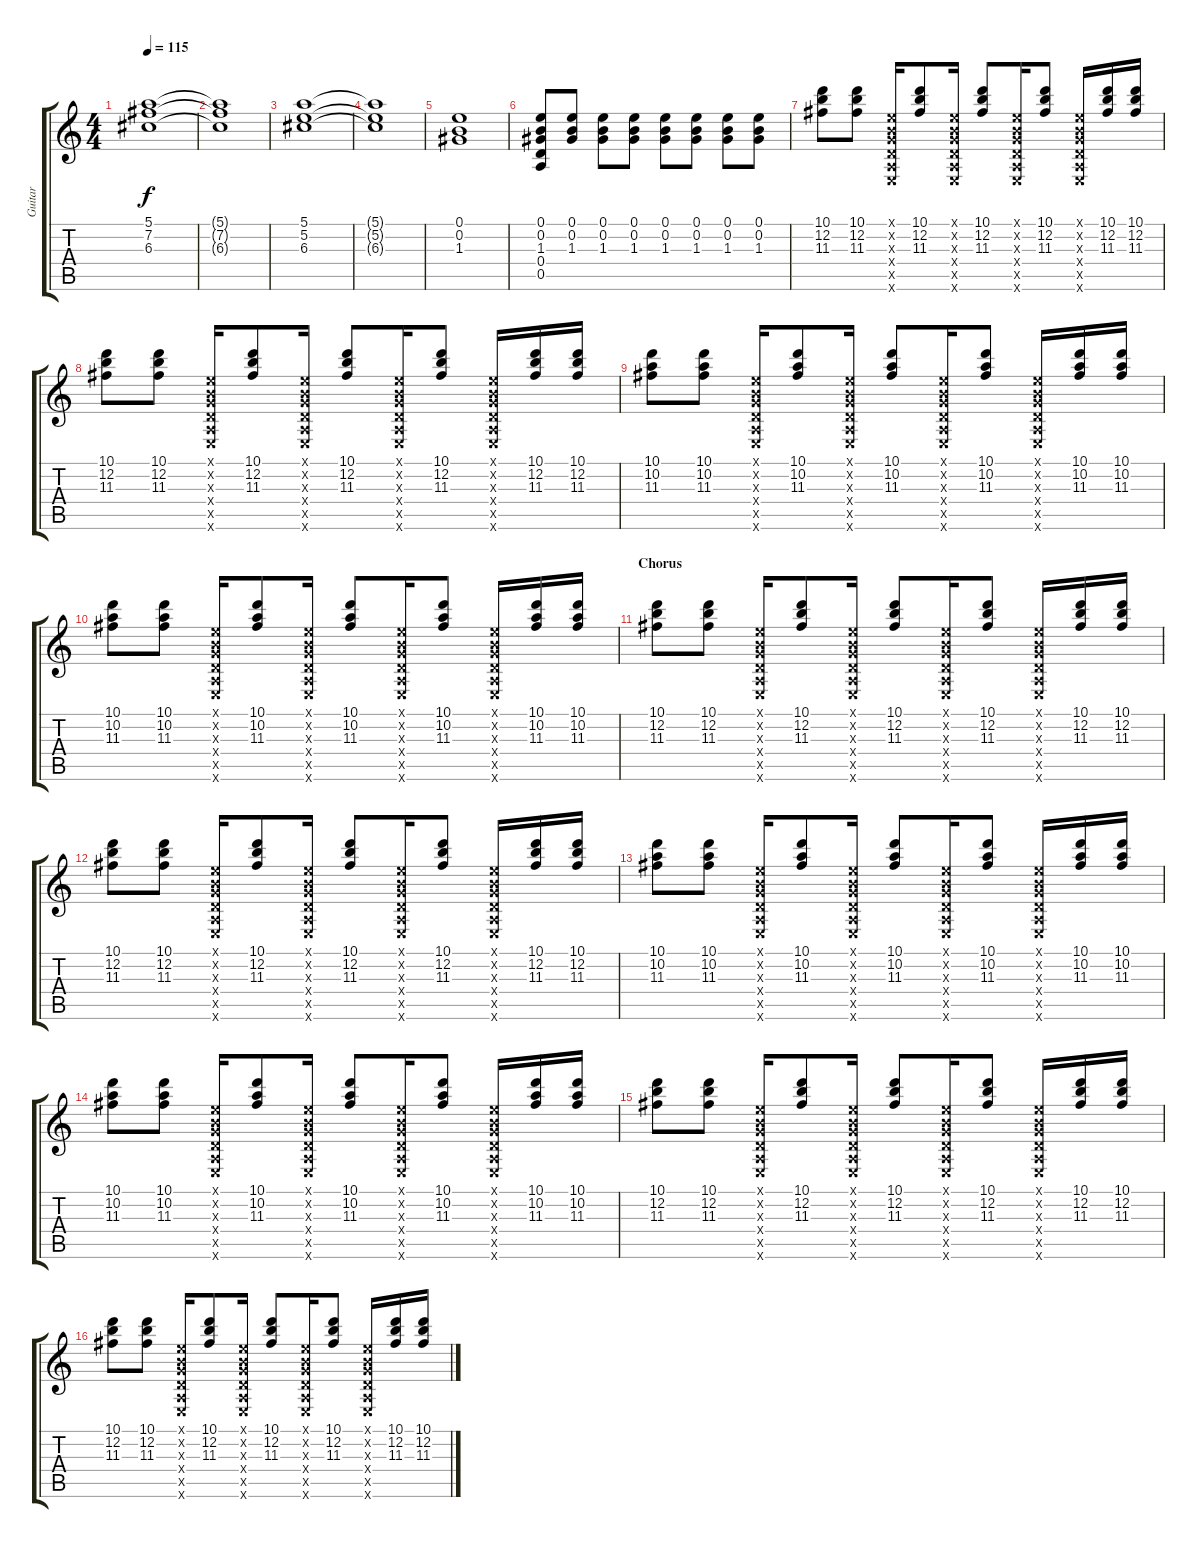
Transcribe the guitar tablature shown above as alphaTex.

\track ("Guitar" "Guitar") {instrument distortionguitar}
\staff {score tabs}
\tuning (E4 B3 G3 D3 A2 E2) {hide}
\ts (4 4)
\tempo 115
\clef g2
\ks c
(5.1 7.2 6.3).1{dy f} |
(5.1{t} 7.2{t} 6.3{t}).1 |
(5.1 5.2 6.3).1 |
(5.1{t} 5.2{t} 6.3{t}).1 |
(0.1 0.2 1.3).1 |
(0.1 0.2 1.3 0.4 0.5).8 (0.1 0.2 1.3).8 (0.1 0.2 1.3).8 (0.1 0.2 1.3).8 (0.1 0.2 1.3).8 (0.1 0.2 1.3).8 (0.1 0.2 1.3).8 (0.1 0.2 1.3).8 |
(10.1 12.2 11.3).8{volume 6 instrument overdrivenguitar} (10.1 12.2 11.3).8 (0.1{x} 0.2{x} 0.3{x} 0.4{x} 0.5{x} 0.6{x}).16 (10.1 12.2 11.3).8 (0.1{x} 0.2{x} 0.3{x} 0.4{x} 0.5{x} 0.6{x}).16 (10.1 12.2 11.3).8 (0.1{x} 0.2{x} 0.3{x} 0.4{x} 0.5{x} 0.6{x}).16 (10.1 12.2 11.3).8 (0.1{x} 0.2{x} 0.3{x} 0.4{x} 0.5{x} 0.6{x}).16 (10.1 12.2 11.3).16 (10.1 12.2 11.3).16 |
(10.1 12.2 11.3).8 (10.1 12.2 11.3).8 (0.1{x} 0.2{x} 0.3{x} 0.4{x} 0.5{x} 0.6{x}).16 (10.1 12.2 11.3).8 (0.1{x} 0.2{x} 0.3{x} 0.4{x} 0.5{x} 0.6{x}).16 (10.1 12.2 11.3).8 (0.1{x} 0.2{x} 0.3{x} 0.4{x} 0.5{x} 0.6{x}).16 (10.1 12.2 11.3).8 (0.1{x} 0.2{x} 0.3{x} 0.4{x} 0.5{x} 0.6{x}).16 (10.1 12.2 11.3).16 (10.1 12.2 11.3).16 |
(10.1 10.2 11.3).8 (10.1 10.2 11.3).8 (0.1{x} 0.2{x} 0.3{x} 0.4{x} 0.5{x} 0.6{x}).16 (10.1 10.2 11.3).8 (0.1{x} 0.2{x} 0.3{x} 0.4{x} 0.5{x} 0.6{x}).16 (10.1 10.2 11.3).8 (0.1{x} 0.2{x} 0.3{x} 0.4{x} 0.5{x} 0.6{x}).16 (10.1 10.2 11.3).8 (0.1{x} 0.2{x} 0.3{x} 0.4{x} 0.5{x} 0.6{x}).16 (10.1 10.2 11.3).16 (10.1 10.2 11.3).16 |
(10.1 10.2 11.3).8 (10.1 10.2 11.3).8 (0.1{x} 0.2{x} 0.3{x} 0.4{x} 0.5{x} 0.6{x}).16 (10.1 10.2 11.3).8 (0.1{x} 0.2{x} 0.3{x} 0.4{x} 0.5{x} 0.6{x}).16 (10.1 10.2 11.3).8 (0.1{x} 0.2{x} 0.3{x} 0.4{x} 0.5{x} 0.6{x}).16 (10.1 10.2 11.3).8 (0.1{x} 0.2{x} 0.3{x} 0.4{x} 0.5{x} 0.6{x}).16 (10.1 10.2 11.3).16 (10.1 10.2 11.3).16 |
\section ("" "Chorus")
(10.1 12.2 11.3).8{volume 6 instrument overdrivenguitar} (10.1 12.2 11.3).8 (0.1{x} 0.2{x} 0.3{x} 0.4{x} 0.5{x} 0.6{x}).16 (10.1 12.2 11.3).8 (0.1{x} 0.2{x} 0.3{x} 0.4{x} 0.5{x} 0.6{x}).16 (10.1 12.2 11.3).8 (0.1{x} 0.2{x} 0.3{x} 0.4{x} 0.5{x} 0.6{x}).16 (10.1 12.2 11.3).8 (0.1{x} 0.2{x} 0.3{x} 0.4{x} 0.5{x} 0.6{x}).16 (10.1 12.2 11.3).16 (10.1 12.2 11.3).16 |
(10.1 12.2 11.3).8 (10.1 12.2 11.3).8 (0.1{x} 0.2{x} 0.3{x} 0.4{x} 0.5{x} 0.6{x}).16 (10.1 12.2 11.3).8 (0.1{x} 0.2{x} 0.3{x} 0.4{x} 0.5{x} 0.6{x}).16 (10.1 12.2 11.3).8 (0.1{x} 0.2{x} 0.3{x} 0.4{x} 0.5{x} 0.6{x}).16 (10.1 12.2 11.3).8 (0.1{x} 0.2{x} 0.3{x} 0.4{x} 0.5{x} 0.6{x}).16 (10.1 12.2 11.3).16 (10.1 12.2 11.3).16 |
(10.1 10.2 11.3).8 (10.1 10.2 11.3).8 (0.1{x} 0.2{x} 0.3{x} 0.4{x} 0.5{x} 0.6{x}).16 (10.1 10.2 11.3).8 (0.1{x} 0.2{x} 0.3{x} 0.4{x} 0.5{x} 0.6{x}).16 (10.1 10.2 11.3).8 (0.1{x} 0.2{x} 0.3{x} 0.4{x} 0.5{x} 0.6{x}).16 (10.1 10.2 11.3).8 (0.1{x} 0.2{x} 0.3{x} 0.4{x} 0.5{x} 0.6{x}).16 (10.1 10.2 11.3).16 (10.1 10.2 11.3).16 |
(10.1 10.2 11.3).8 (10.1 10.2 11.3).8 (0.1{x} 0.2{x} 0.3{x} 0.4{x} 0.5{x} 0.6{x}).16 (10.1 10.2 11.3).8 (0.1{x} 0.2{x} 0.3{x} 0.4{x} 0.5{x} 0.6{x}).16 (10.1 10.2 11.3).8 (0.1{x} 0.2{x} 0.3{x} 0.4{x} 0.5{x} 0.6{x}).16 (10.1 10.2 11.3).8 (0.1{x} 0.2{x} 0.3{x} 0.4{x} 0.5{x} 0.6{x}).16 (10.1 10.2 11.3).16 (10.1 10.2 11.3).16 |
(10.1 12.2 11.3).8{volume 6 instrument overdrivenguitar} (10.1 12.2 11.3).8 (0.1{x} 0.2{x} 0.3{x} 0.4{x} 0.5{x} 0.6{x}).16 (10.1 12.2 11.3).8 (0.1{x} 0.2{x} 0.3{x} 0.4{x} 0.5{x} 0.6{x}).16 (10.1 12.2 11.3).8 (0.1{x} 0.2{x} 0.3{x} 0.4{x} 0.5{x} 0.6{x}).16 (10.1 12.2 11.3).8 (0.1{x} 0.2{x} 0.3{x} 0.4{x} 0.5{x} 0.6{x}).16 (10.1 12.2 11.3).16 (10.1 12.2 11.3).16 |
(10.1 12.2 11.3).8 (10.1 12.2 11.3).8 (0.1{x} 0.2{x} 0.3{x} 0.4{x} 0.5{x} 0.6{x}).16 (10.1 12.2 11.3).8 (0.1{x} 0.2{x} 0.3{x} 0.4{x} 0.5{x} 0.6{x}).16 (10.1 12.2 11.3).8 (0.1{x} 0.2{x} 0.3{x} 0.4{x} 0.5{x} 0.6{x}).16 (10.1 12.2 11.3).8 (0.1{x} 0.2{x} 0.3{x} 0.4{x} 0.5{x} 0.6{x}).16 (10.1 12.2 11.3).16 (10.1 12.2 11.3).16
